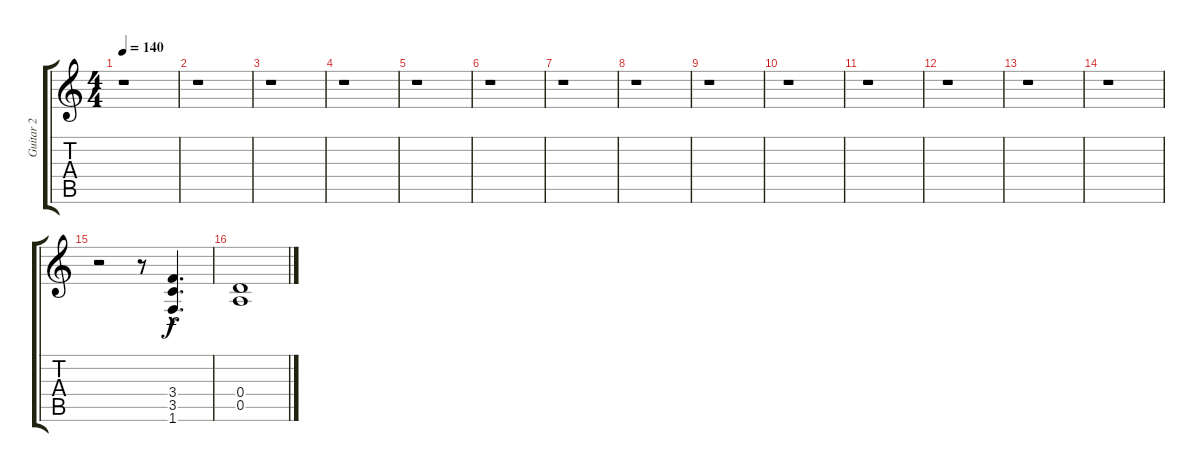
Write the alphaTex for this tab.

\track ("Guitar 2" "Guitar 2") {instrument distortionguitar}
\staff {score tabs}
\tuning (E4 B3 G3 D3 A2 E2) {hide}
\ts (4 4)
\tempo 140
\clef g2
\ks c
r.1{dy f} |
r.1 |
r.1 |
r.1 |
r.1 |
r.1 |
r.1 |
r.1 |
r.1 |
r.1 |
r.1 |
r.1 |
r.1 |
r.1 |
r.2 r.8 (3.4{hac} 3.5{hac} 1.6{hac}).4{d} |
(0.4 0.5).1
